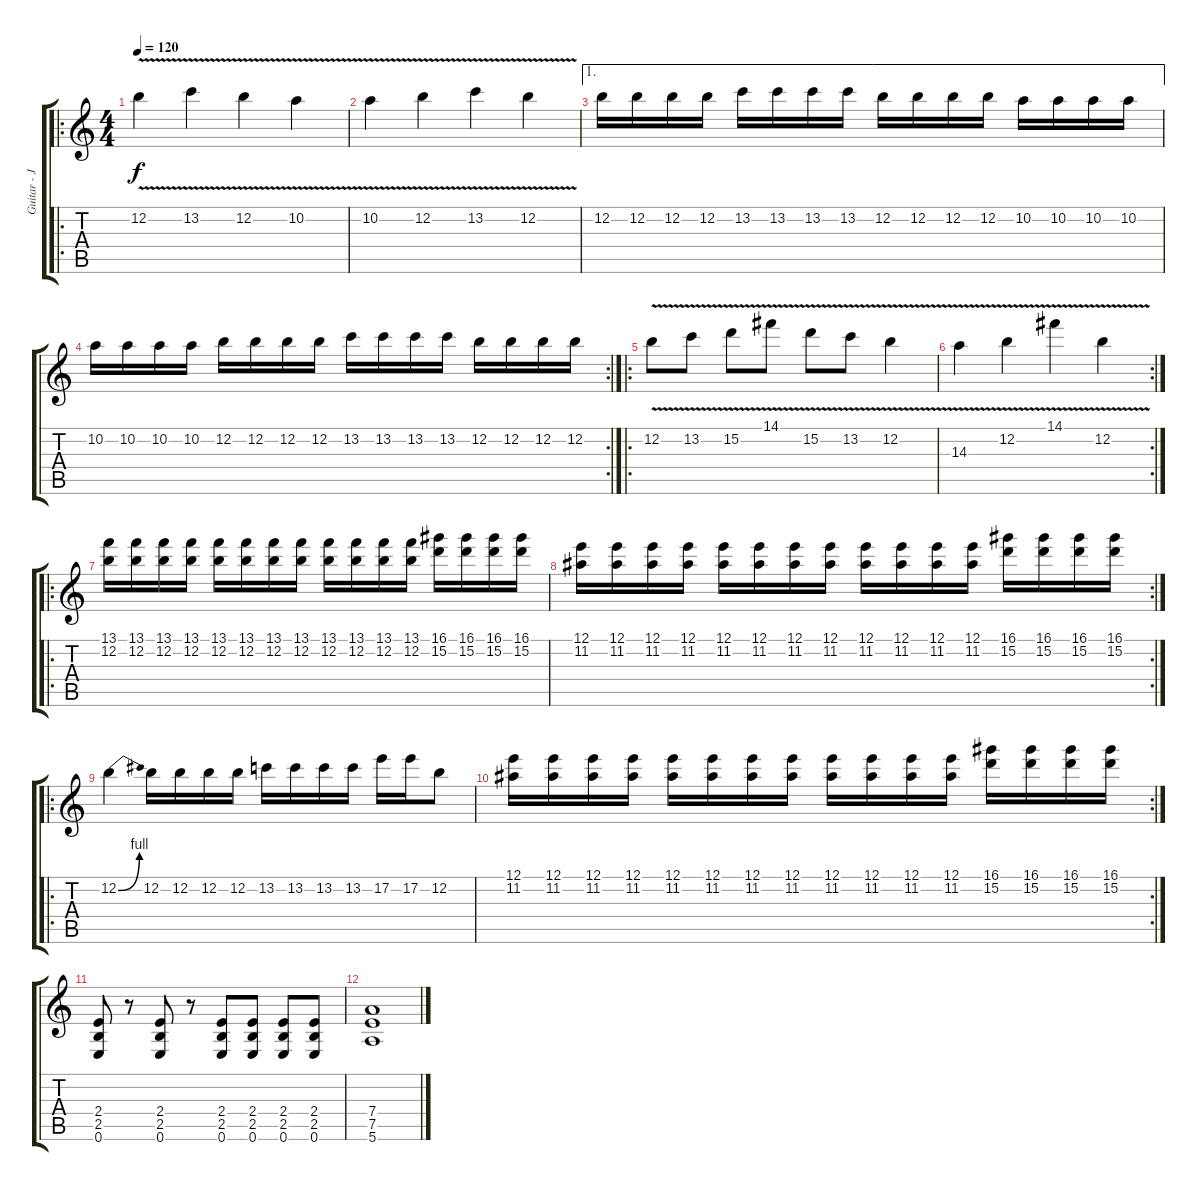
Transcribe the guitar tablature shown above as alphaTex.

\track ("Guitar - Jazz" "Guitar - J") {instrument electricguitarjazz}
\staff {score tabs}
\tuning (E4 B3 G3 D3 A2 E2) {hide}
\ro
\ts (4 4)
\tempo 120
\clef g2
\ks c
12.2{v}.4{dy f instrument electricguitarjazz} 13.2{v}.4 12.2{v}.4 10.2{v}.4 |
10.2{v}.4 12.2{v}.4 13.2{v}.4 12.2{v}.4 |
\ae 1
12.2.16 12.2.16 12.2.16 12.2.16 13.2.16 13.2.16 13.2.16 13.2.16 12.2.16 12.2.16 12.2.16 12.2.16 10.2.16 10.2.16 10.2.16 10.2.16 |
\rc 2
10.2.16 10.2.16 10.2.16 10.2.16 12.2.16 12.2.16 12.2.16 12.2.16 13.2.16 13.2.16 13.2.16 13.2.16 12.2.16 12.2.16 12.2.16 12.2.16 |
\ro
12.2{v}.8 13.2{v}.8 15.2{v}.8 14.1{v}.8 15.2{v}.8 13.2{v}.8 12.2{v}.4 |
\rc 2
14.3{v}.4 12.2{v}.4 14.1{v}.4 12.2{v}.4 |
\ro
(13.1 12.2).16 (13.1 12.2).16 (13.1 12.2).16 (13.1 12.2).16 (13.1 12.2).16 (13.1 12.2).16 (13.1 12.2).16 (13.1 12.2).16 (13.1 12.2).16 (13.1 12.2).16 (13.1 12.2).16 (13.1 12.2).16 (16.1 15.2).16 (16.1 15.2).16 (16.1 15.2).16 (16.1 15.2).16 |
\rc 2
(12.1 11.2).16 (12.1 11.2).16 (12.1 11.2).16 (12.1 11.2).16 (12.1 11.2).16 (12.1 11.2).16 (12.1 11.2).16 (12.1 11.2).16 (12.1 11.2).16 (12.1 11.2).16 (12.1 11.2).16 (12.1 11.2).16 (16.1 15.2).16 (16.1 15.2).16 (16.1 15.2).16 (16.1 15.2).16 |
\ro
12.2{be (bend 0 0 60 4)}.4 12.2.16 12.2.16 12.2.16 12.2.16 13.2.16 13.2.16 13.2.16 13.2.16 17.2.16 17.2.16 12.2.8 |
\rc 2
(12.1 11.2).16 (12.1 11.2).16 (12.1 11.2).16 (12.1 11.2).16 (12.1 11.2).16 (12.1 11.2).16 (12.1 11.2).16 (12.1 11.2).16 (12.1 11.2).16 (12.1 11.2).16 (12.1 11.2).16 (12.1 11.2).16 (16.1 15.2).16 (16.1 15.2).16 (16.1 15.2).16 (16.1 15.2).16 |
(2.4 2.5 0.6).8 r.8 (2.4 2.5 0.6).8 r.8 (2.4 2.5 0.6).8 (2.4 2.5 0.6).8 (2.4 2.5 0.6).8 (2.4 2.5 0.6).8 |
(7.4 7.5 5.6).1
